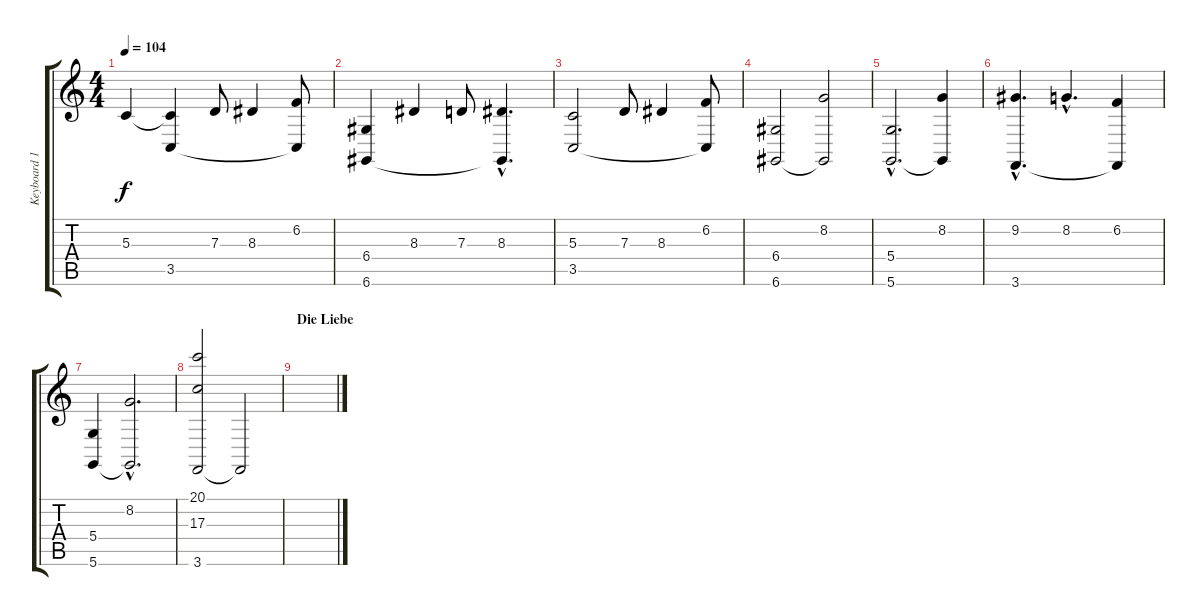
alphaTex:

\track ("Keyboard 1" "Keyboard 1") {instrument pad1newage}
\staff {score tabs}
\tuning (E4 B3 G3 D3 A2 D2) {hide}
\ts (4 4)
\tempo 104
\clef g2
\ks c
5.3.4{dy f instrument pad1newage} (5.3{t} 3.5).4 7.3.8 8.3.4 (6.2 3.5{t}).8 |
(6.4 6.6).4 8.3.4 7.3.8 (8.3{hac} 6.6{hac t}).4{d} |
(5.3 3.5).2 7.3.8 8.3.4 (6.2 3.5{t}).8 |
(6.4 6.6).2 (8.2 6.6{t}).2 |
(5.4{hac} 5.6{hac}).2{d} (8.2 5.6{t}).4 |
(9.2{hac} 3.6{hac}).4{d} 8.2{hac}.4{d} (6.2 3.6{t}).4 |
(5.4 5.6).4 (8.2{hac} 5.6{hac t}).2{d} |
(20.1 17.3 3.6).2 3.6{t}.2 |
\section ("" "Die Liebe")
